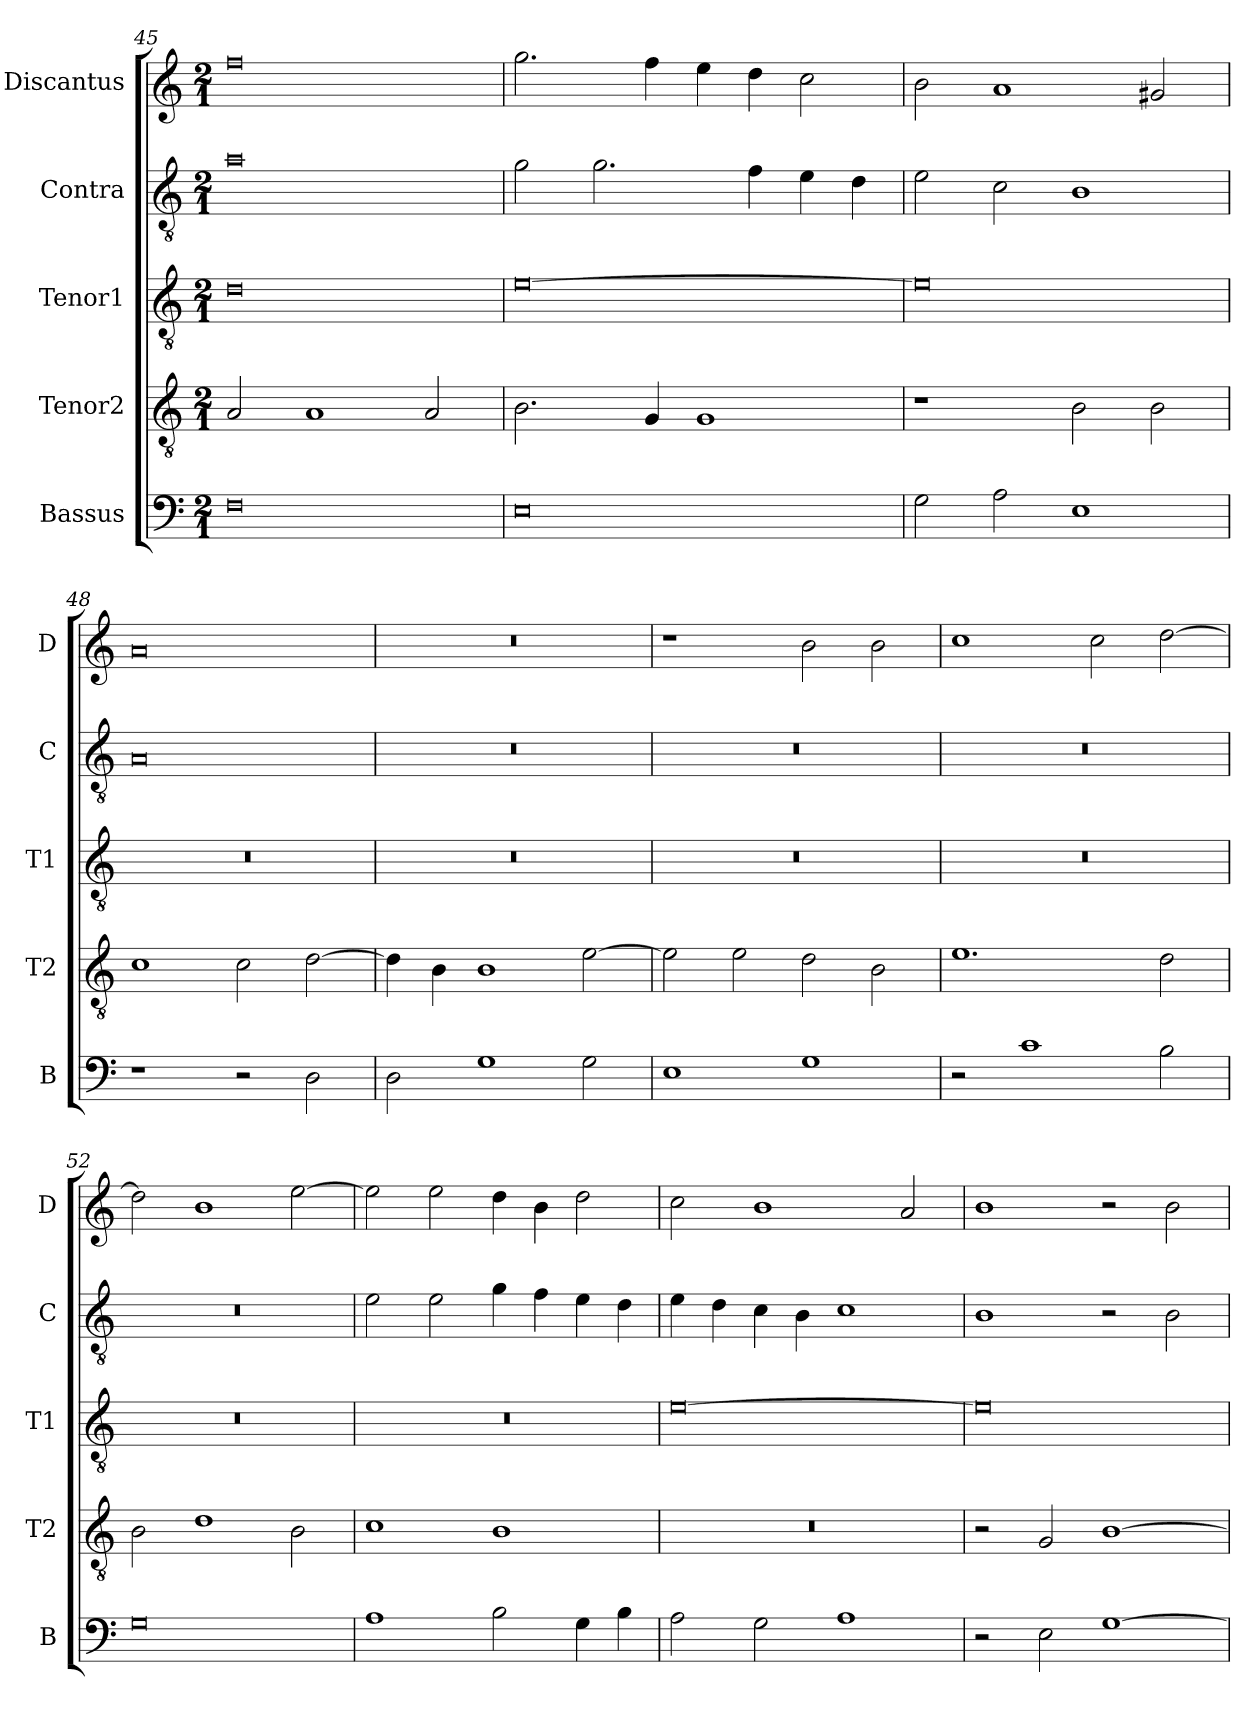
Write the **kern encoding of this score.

**kern	**kern	**kern	**kern	**kern
*part5	*part4	*part3	*part2	*part1
*staff5	*staff4	*staff3	*staff2	*staff1
*I"Bassus	*I"Tenor2	*I"Tenor1	*I"Contra	*I"Discantus
*I'B	*I'T2	*I'T1	*I'C	*I'D
*clefF4	*clefGv2	*clefGv2	*clefGv2	*clefG2
*k[]	*k[]	*k[]	*k[]	*k[]
*M2/1	*M2/1	*M2/1	*M2/1	*M2/1
=45	=45	=45	=45	=45
0F	2A/	0d	0a	0ff
.	1A	.	.	.
.	2A/	.	.	.
=46	=46	=46	=46	=46
0E	2.B\	[0e	2g\	2.gg\
.	.	.	2.g\	.
.	4G/	.	.	4ff\
.	1G	.	.	4ee\
.	.	.	4f\	4dd\
.	.	.	4e\	2cc\
.	.	.	4d\	.
=47	=47	=47	=47	=47
2G\	1r	0e]	2e\	2b\
2A\	.	.	2c\	1a
1E	2B\	.	1B	.
.	2B\	.	.	2g#X/
=48	=48	=48	=48	=48
1r	1c	0r	0A	0a
2r	2c\	.	.	.
2D\	[2d\	.	.	.
=49	=49	=49	=49	=49
2D\	4d\]	0r	0r	0r
.	4B\	.	.	.
1G	1B	.	.	.
2G\	[2e\	.	.	.
=50	=50	=50	=50	=50
1E	2e\]	0r	0r	1r
.	2e\	.	.	.
1G	2d\	.	.	2b\
.	2B\	.	.	2b\
=51	=51	=51	=51	=51
2r	1.e	0r	0r	1cc
1c	.	.	.	.
.	.	.	.	2cc\
2B\	2d\	.	.	[2dd\
=52	=52	=52	=52	=52
0G	2B\	0r	0r	2dd\]
.	1d	.	.	1b
.	2B\	.	.	[2ee\
=53	=53	=53	=53	=53
1A	1c	0r	2e\	2ee\]
.	.	.	2e\	2ee\
2B\	1B	.	4g\	4dd\
.	.	.	4f\	4b\
4G\	.	.	4e\	2dd\
4B\	.	.	4d\	.
=54	=54	=54	=54	=54
2A\	0r	[0e	4e\	2cc\
.	.	.	4d\	.
2G\	.	.	4c\	1b
.	.	.	4B\	.
1A	.	.	1c	.
.	.	.	.	2a/
=55	=55	=55	=55	=55
2r	2r	0e]	1B	1b
2E\	2G/	.	.	.
[1G	[1B	.	2r	2r
.	.	.	2B\	2b\
=	=	=	=	=
*-	*-	*-	*-	*-
